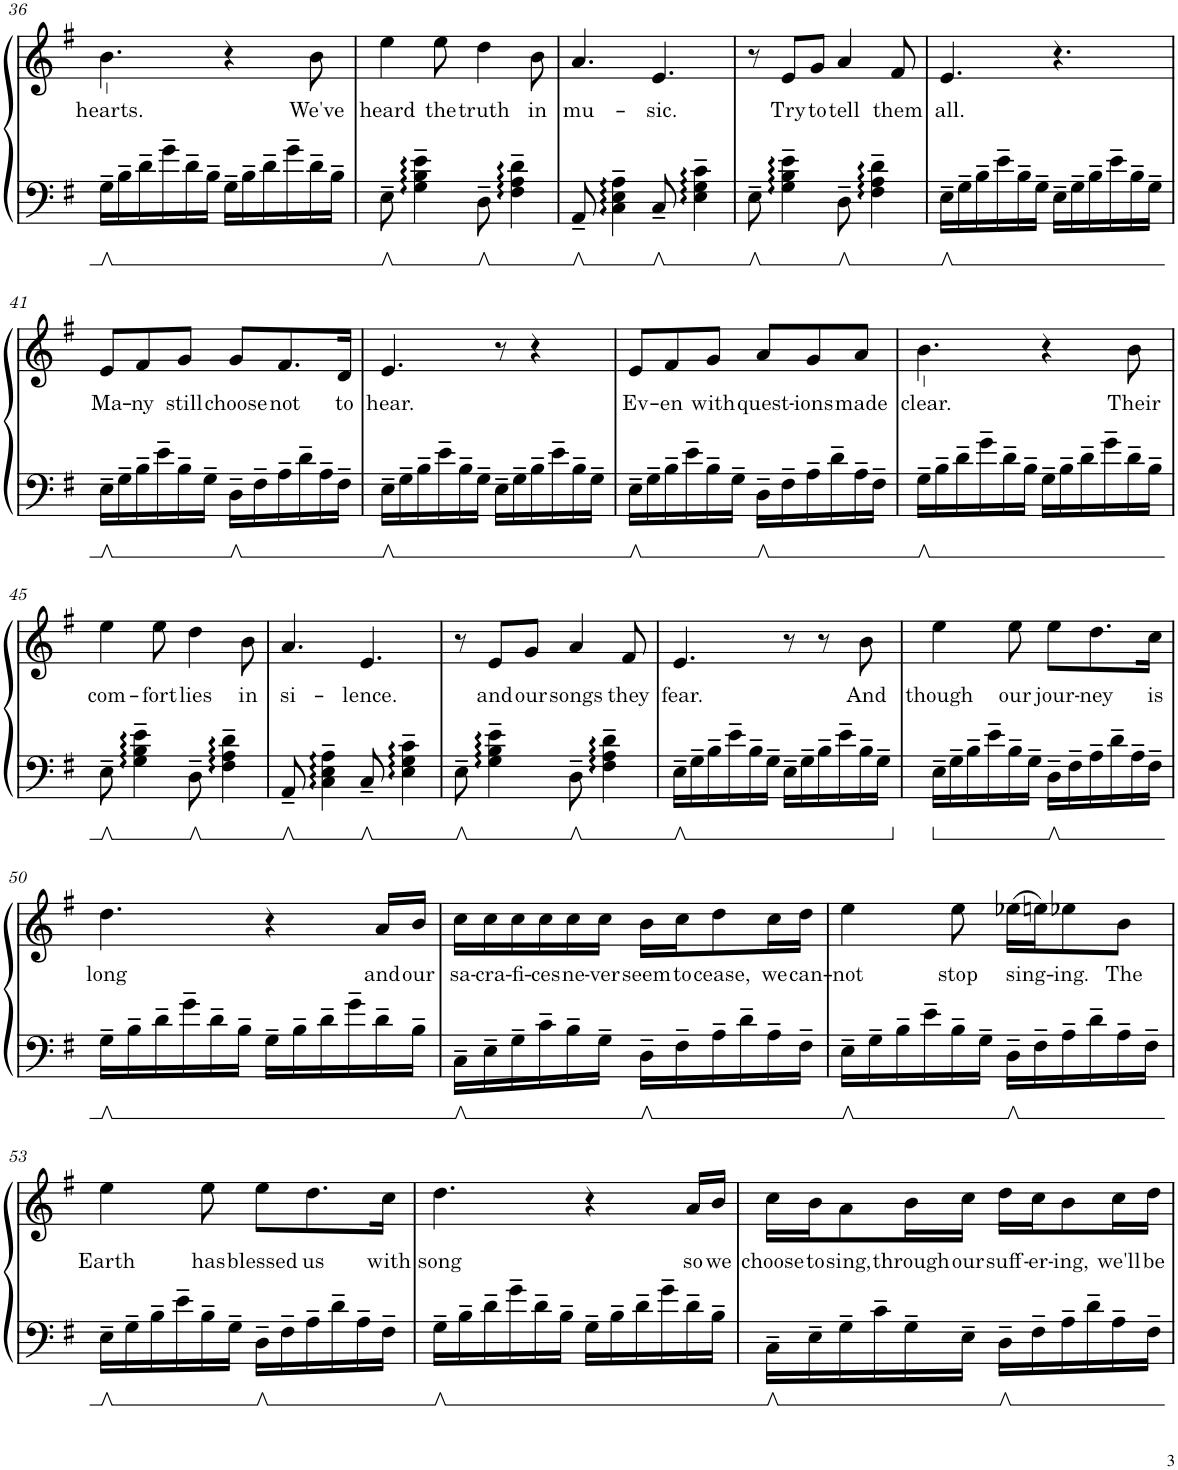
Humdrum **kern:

**kern	**kern	**text
*part1	*part1	*part1
*staff2	*staff1	*staff1
*I"Harp	*	*
*I'Hrp.	*	*
!!LO:PB:g=z
*clefF4	*clefG2	*
*k[f#]	*k[f#]	*
*M6/8	*M6/8	*
=36	=36	=36
!	!	!LO:LY:b
16G~\LL	4.b<\	hearts.
16B~\	.	.
16d~\	.	.
16g~\	.	.
16d~\	.	.
16B~\JJ	.	.
16G~\LL	4r	.
16B~\	.	.
16d~\	.	.
16g~\	.	.
!	!	!LO:LY:b
16d~\	8b\	We've
16B~\JJ	.	.
=37	=37	=37
!	!	!LO:LY:b
8E~\	4ee\	heard
4G\::~ 4B\::~ 4e\::~	.	.
!	!	!LO:LY:b
.	8ee\	the
!	!	!LO:LY:b
8D~\	4dd\	truth
4F#\::~ 4A\::~ 4d\::~	.	.
!	!	!LO:LY:b
.	8b\	in
=38	=38	=38
!	!	!LO:LY:b
8AA~/	4.a/	mu-
4C\::~ 4E\::~ 4A\::~	.	.
!	!	!LO:LY:b
8C~/	4.e/	-sic.
4E\::~ 4G\::~ 4c\::~	.	.
=39	=39	=39
8E~\	8r	.
!	!	!LO:LY:b
4G\::~ 4B\::~ 4e\::~	8e/L	Try
!	!	!LO:LY:b
.	8g/J	to
!	!	!LO:LY:b
8D~\	4a/	tell
4F#\::~ 4A\::~ 4d\::~	.	.
!	!	!LO:LY:b
.	8f#/	them
=40	=40	=40
!	!	!LO:LY:b
16E~\LL	4.e/	all.
16G~\	.	.
16B~\	.	.
16e~\	.	.
16B~\	.	.
16G~\JJ	.	.
16E~\LL	4.r	.
16G~\	.	.
16B~\	.	.
16e~\	.	.
16B~\	.	.
16G~\JJ	.	.
!!LO:LB:g=z
=41	=41	=41
!	!	!LO:LY:b
16E~\LL	8e/L	Ma-
16G~\	.	.
!	!	!LO:LY:b
16B~\	8f#/	-ny
16e~\	.	.
!	!	!LO:LY:b
16B~\	8g/J	still
16G~\JJ	.	.
!	!	!LO:LY:b
16D~\LL	8g/L	choose
16F#~\	.	.
!	!	!LO:LY:b
16A~\	8.f#/	not
16d~\	.	.
16A~\	.	.
!	!	!LO:LY:b
16F#~\JJ	16d/Jk	to
=42	=42	=42
!	!	!LO:LY:b
16E~\LL	4.e/	hear.
16G~\	.	.
16B~\	.	.
16e~\	.	.
16B~\	.	.
16G~\JJ	.	.
16E~\LL	8r	.
16G~\	.	.
16B~\	4r	.
16e~\	.	.
16B~\	.	.
16G~\JJ	.	.
=43	=43	=43
!	!	!LO:LY:b
16E~\LL	8e/L	Ev-
16G~\	.	.
!	!	!LO:LY:b
16B~\	8f#/	-en
16e~\	.	.
!	!	!LO:LY:b
16B~\	8g/J	with
16G~\JJ	.	.
!	!	!LO:LY:b
16D~\LL	8a/L	quest-
16F#~\	.	.
!	!	!LO:LY:b
16A~\	8g/	-ions
16d~\	.	.
!	!	!LO:LY:b
16A~\	8a/J	made
16F#~\JJ	.	.
=44	=44	=44
!	!	!LO:LY:b
16G~\LL	4.b<\	clear.
16B~\	.	.
16d~\	.	.
16g~\	.	.
16d~\	.	.
16B~\JJ	.	.
16G~\LL	4r	.
16B~\	.	.
16d~\	.	.
16g~\	.	.
!	!	!LO:LY:b
16d~\	8b\	Their
16B~\JJ	.	.
!!LO:LB:g=z
=45	=45	=45
!	!	!LO:LY:b
8E~\	4ee\	com-
4G\::~ 4B\::~ 4e\::~	.	.
!	!	!LO:LY:b
.	8ee\	-fort
!	!	!LO:LY:b
8D~\	4dd\	lies
4F#\::~ 4A\::~ 4d\::~	.	.
!	!	!LO:LY:b
.	8b\	in
=46	=46	=46
!	!	!LO:LY:b
8AA~/	4.a/	si-
4C\::~ 4E\::~ 4A\::~	.	.
!	!	!LO:LY:b
8C~/	4.e/	-lence.
4E\::~ 4G\::~ 4c\::~	.	.
=47	=47	=47
8E~\	8r	.
!	!	!LO:LY:b
4G\::~ 4B\::~ 4e\::~	8e/L	and
!	!	!LO:LY:b
.	8g/J	our
!	!	!LO:LY:b
8D~\	4a/	songs
4F#\::~ 4A\::~ 4d\::~	.	.
!	!	!LO:LY:b
.	8f#/	they
=48	=48	=48
!	!	!LO:LY:b
16E~\LL	4.e/	fear.
16G~\	.	.
16B~\	.	.
16e~\	.	.
16B~\	.	.
16G~\JJ	.	.
16E~\LL	8r	.
16G~\	.	.
16B~\	8r	.
16e~\	.	.
!	!	!LO:LY:b
16B~\	8b\	And
16G~\JJ	.	.
=49	=49	=49
!	!	!LO:LY:b
16E~\LL	4ee\	though
16G~\	.	.
16B~\	.	.
16e~\	.	.
!	!	!LO:LY:b
16B~\	8ee\	our
16G~\JJ	.	.
!	!	!LO:LY:b
16D~\LL	8ee\L	jour-
16F#~\	.	.
!	!	!LO:LY:b
16A~\	8.dd\	-ney
16d~\	.	.
16A~\	.	.
!	!	!LO:LY:b
16F#~\JJ	16cc\Jk	is
!!LO:LB:g=z
=50	=50	=50
!	!	!LO:LY:b
16G~\LL	4.dd\	long
16B~\	.	.
16d~\	.	.
16g~\	.	.
16d~\	.	.
16B~\JJ	.	.
16G~\LL	4r	.
16B~\	.	.
16d~\	.	.
16g~\	.	.
!	!	!LO:LY:b
16d~\	16a/LL	and
!	!	!LO:LY:b
16B~\JJ	16b/JJ	our
=51	=51	=51
!	!	!LO:LY:b
16C~\LL	16cc\LL	sa-
!	!	!LO:LY:b
16E~\	16cc\	-cra-
!	!	!LO:LY:b
16G~\	16cc\	-fi-
!	!	!LO:LY:b
16c~\	16cc\	-ces
!	!	!LO:LY:b
16B~\	16cc\	ne-
!	!	!LO:LY:b
16G~\JJ	16cc\JJ	-ver
!	!	!LO:LY:b
16D~\LL	16b\LL	seem
!	!	!LO:LY:b
16F#~\	16cc\J	to
!	!	!LO:LY:b
16A~\	8dd\	cease,
16d~\	.	.
!	!	!LO:LY:b
16A~\	16cc\L	we
!	!	!LO:LY:b
16F#~\JJ	16dd\JJ	can-
=52	=52	=52
!	!	!LO:LY:b
16E~\LL	4ee\	-not
16G~\	.	.
16B~\	.	.
16e~\	.	.
!	!	!LO:LY:b
16B~\	8ee\	stop
16G~\JJ	.	.
!	!	!LO:LY:b
16D~\LL	(16ee-X\LL	sing-
16F#~\	16een\J)	.
!	!	!LO:LY:b
16A~\	8ee-X\	-ing.
16d~\	.	.
!	!	!LO:LY:b
16A~\	8b\J	The
16F#~\JJ	.	.
!!LO:LB:g=z
=53	=53	=53
!	!	!LO:LY:b
16E~\LL	4ee\	Earth
16G~\	.	.
16B~\	.	.
16e~\	.	.
!	!	!LO:LY:b
16B~\	8ee\	has
16G~\JJ	.	.
!	!	!LO:LY:b
16D~\LL	8ee\L	blessed
16F#~\	.	.
!	!	!LO:LY:b
16A~\	8.dd\	us
16d~\	.	.
16A~\	.	.
!	!	!LO:LY:b
16F#~\JJ	16cc\Jk	with
=54	=54	=54
!	!	!LO:LY:b
16G~\LL	4.dd\	song
16B~\	.	.
16d~\	.	.
16g~\	.	.
16d~\	.	.
16B~\JJ	.	.
16G~\LL	4r	.
16B~\	.	.
16d~\	.	.
16g~\	.	.
!	!	!LO:LY:b
16d~\	16a/LL	so
!	!	!LO:LY:b
16B~\JJ	16b/JJ	we
=55	=55	=55
!	!	!LO:LY:b
16C~\LL	16cc\LL	choose
!	!	!LO:LY:b
16E~\	16b\J	to
!	!	!LO:LY:b
16G~\	8a\	sing,
16c~\	.	.
!	!	!LO:LY:b
16G~\	16b\L	through
!	!	!LO:LY:b
16E~\JJ	16cc\JJ	our
!	!	!LO:LY:b
16D~\LL	16dd\LL	suff-
!	!	!LO:LY:b
16F#~\	16cc\J	-er-
!	!	!LO:LY:b
16A~\	8b\	-ing,
16d~\	.	.
!	!	!LO:LY:b
16A~\	16cc\L	we'll
!	!	!LO:LY:b
16F#~\JJ	16dd\JJ	be
=	=	=
*-	*-	*-
